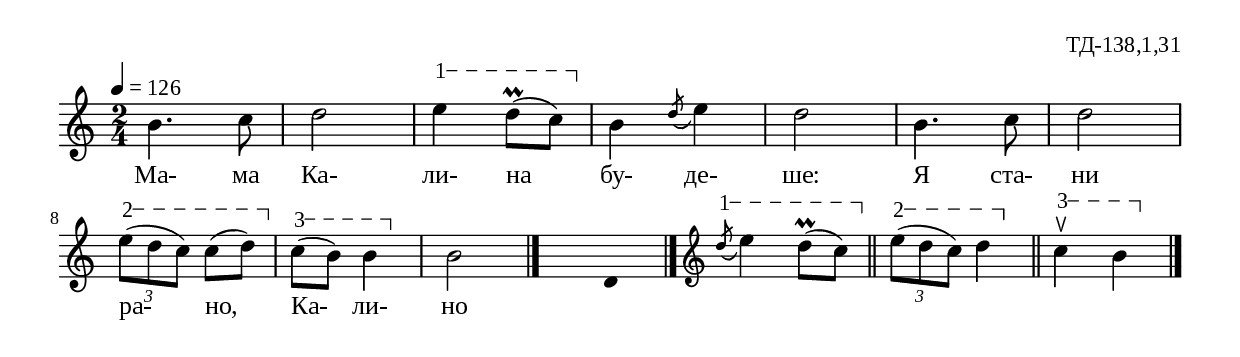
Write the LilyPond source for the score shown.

%{
TD_138_1_31
%}

\include "td-preamble.ly"

\score {
\relative c'' {
 \tempo 4 = 126
  \time 2/4
  b4. c8 | d2 | 
\varA  
  e4\startTextSpan d8\prall([ c\stopTextSpan]) | 
  b4 \acciaccatura d8 e4 | d2 | b4. c8 | d2 | 
\break
\varB  
  \times 2/3 { e8\startTextSpan([ d c]) } c8([ d\stopTextSpan]) | 
\varC  
  c8\startTextSpan([ b]) b4\stopTextSpan | b2
 \bar "|." 
 s4 \fixB d,4 \fixC
 \bar "|."
\endm 
\varA  
  \acciaccatura d'8\startTextSpan e4 d8\prall([ c\stopTextSpan]) \bar "||"
\varB  
  \times 2/3 { e8\startTextSpan([ d c]) } d4\stopTextSpan \bar "||"
\varC  
  c4^\ltoe\startTextSpan b4\stopTextSpan
 \bar "|."
}
\addlyrics { Ма- ма Ка- ли- на бу- де- ше: Я ста- ни ра- но, Ка- ли- но }
%
\layout {
  indent = #0
  line-width = 190\mm
  ragged-right=##f
}
%
\midi { 
	\context {
		\Score
		tempoWholesPerMinute = #(ly:make-moment 126 4)
		}
	}
}
%
\header{
  opus = "ТД-138,1,31"
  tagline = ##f
}


